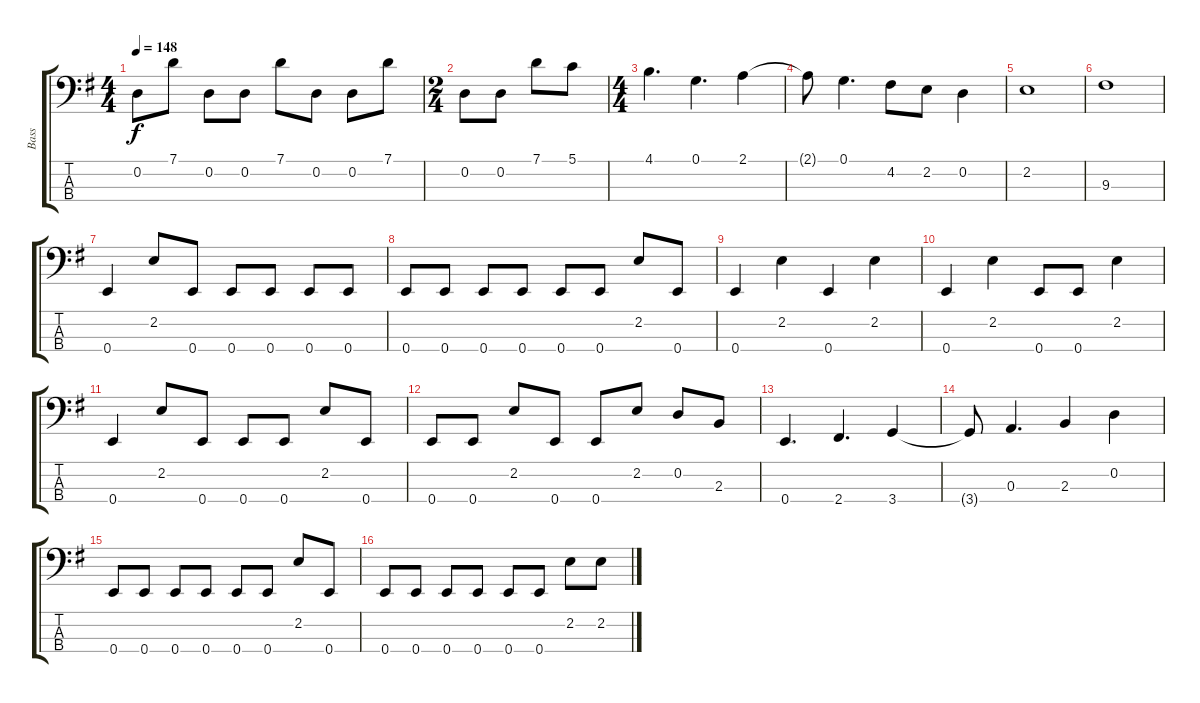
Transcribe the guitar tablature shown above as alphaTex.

\track ("Bass" "Bass") {instrument electricbassfinger}
\staff {score tabs}
\tuning (G2 D2 A1 E1) {hide}
\ts (4 4)
\tempo 148
\clef f4
\ks eminor
0.2{t}.8{dy f} 7.1.8 0.2.8 0.2.8 7.1.8 0.2.8 0.2.8 7.1.8 |
\ts (2 4)
0.2.8 0.2.8 7.1.8 5.1.8 |
\ts (4 4)
4.1.4{d} 0.1.4{d} 2.1.4 |
2.1{t}.8 0.1.4{d} 4.2.8 2.2.8 0.2.4 |
2.2.1 |
9.3.1 |
0.4.4 2.2.8 0.4.8 0.4.8 0.4.8 0.4.8 0.4.8 |
0.4.8 0.4.8 0.4.8 0.4.8 0.4.8 0.4.8 2.2.8 0.4.8 |
0.4.4 2.2.4 0.4.4 2.2.4 |
0.4.4 2.2.4 0.4.8 0.4.8 2.2.4 |
0.4.4 2.2.8 0.4.8 0.4.8 0.4.8 2.2.8 0.4.8 |
0.4.8 0.4.8 2.2.8 0.4.8 0.4.8 2.2.8 0.2.8 2.3.8 |
0.4.4{d} 2.4.4{d} 3.4.4 |
3.4{t}.8 0.3.4{d} 2.3.4 0.2.4 |
0.4.8 0.4.8 0.4.8 0.4.8 0.4.8 0.4.8 2.2.8 0.4.8 |
0.4.8 0.4.8 0.4.8 0.4.8 0.4.8 0.4.8 2.2.8 2.2.8
